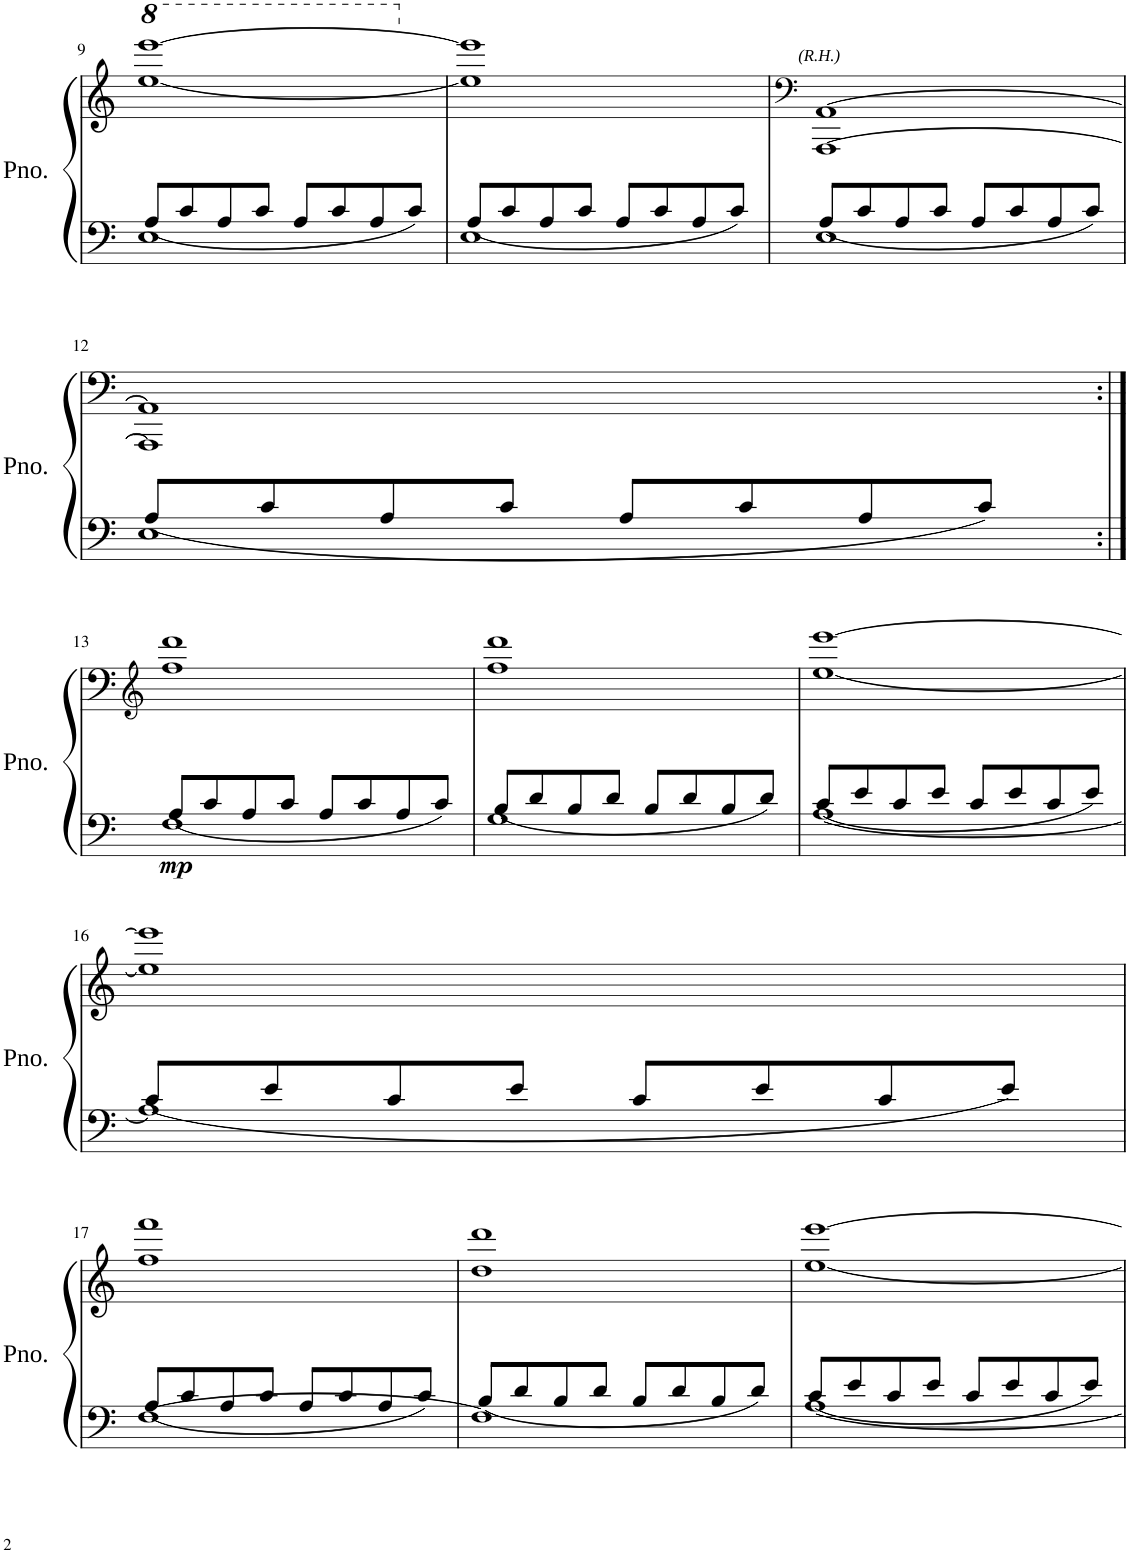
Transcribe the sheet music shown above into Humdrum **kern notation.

**kern	**kern	**text	**dynam
*part1	*part1	*part1	*part1
*staff2	*staff1	*staff1	*staff1/2
*I"Piano	*	*	*
*I'Pno.	*	*	*
!!LO:PB:g=z
*clefF4	*clefG2	*	*
*k[]	*k[]	*	*
*M4/4	*M4/4	*	*
=9	=9	=9	=9
*^	*	*	*
*	*	*8va	*	*
1E	8A/L	[1eee [1eeee	.	.
.	8c/	.	.	.
.	8A/	.	.	.
.	8c/J	.	.	.
.	8A/L	.	.	.
.	8c/	.	.	.
.	8A/	.	.	.
.	8c/J	.	.	.
=10	=10	=10	=10	=10
*	*	*X8va	*	*
1E	8A/L	1ee] 1eee]	.	.
.	8c/	.	.	.
.	8A/	.	.	.
.	8c/J	.	.	.
.	8A/L	.	.	.
.	8c/	.	.	.
.	8A/	.	.	.
.	8c/J	.	.	.
=11	=11	=11	=11	=11
*	*	*clefF4	*	*
!	!	!	!LO:LY:a	!
*	*	*^	*	*
1E	8A/L	[1AA	[1AAA	(R.H.)	.
.	8c/	.	.	.	.
.	8A/	.	.	.	.
.	8c/J	.	.	.	.
.	8A/L	.	.	.	.
.	8c/	.	.	.	.
.	8A/	.	.	.	.
.	8c/J	.	.	.	.
!!LO:LB:g=z	!!
=12	=12	=12	=12	=12	=12
1E	8A/L	1AA]	1AAA]	.	.
.	8c/	.	.	.	.
.	8A/	.	.	.	.
.	8c/J	.	.	.	.
.	8A/L	.	.	.	.
.	8c/	.	.	.	.
.	8A/	.	.	.	.
.	8c/J	.	.	.	.
*	*	*v	*v	*	*
!!LO:LB:g=z
=13:|!	=13:|!	=13:|!	=13:|!	=13:|!
*	*	*clefG2	*	*
!	!	!	!	!LO:DY:b=2
1F	8A/L	1ff 1ddd	.	mp
.	8c/	.	.	.
.	8A/	.	.	.
.	8c/J	.	.	.
.	8A/L	.	.	.
.	8c/	.	.	.
.	8A/	.	.	.
.	8c/J	.	.	.
=14	=14	=14	=14	=14
1G	8B/L	1ff 1ddd	.	.
.	8d/	.	.	.
.	8B/	.	.	.
.	8d/J	.	.	.
.	8B/L	.	.	.
.	8d/	.	.	.
.	8B/	.	.	.
.	8d/J	.	.	.
=15	=15	=15	=15	=15
[1A	8c/L	[1ee [1eee	.	.
.	8e/	.	.	.
.	8c/	.	.	.
.	8e/J	.	.	.
.	8c/L	.	.	.
.	8e/	.	.	.
.	8c/	.	.	.
.	8e/J	.	.	.
!!LO:LB:g=z
=16	=16	=16	=16	=16
1A]	8c/L	1ee] 1eee]	.	.
.	8e/	.	.	.
.	8c/	.	.	.
.	8e/J	.	.	.
.	8c/L	.	.	.
.	8e/	.	.	.
.	8c/	.	.	.
.	8e/J	.	.	.
!!LO:LB:g=z
=17	=17	=17	=17	=17
[1F	8A/L	1ff 1fff	.	.
.	8c/	.	.	.
.	8A/	.	.	.
.	8c/J	.	.	.
.	8A/L	.	.	.
.	8c/	.	.	.
.	8A/	.	.	.
.	8c/J	.	.	.
=18	=18	=18	=18	=18
1F]	8B/L	1dd 1ddd	.	.
.	8d/	.	.	.
.	8B/	.	.	.
.	8d/J	.	.	.
.	8B/L	.	.	.
.	8d/	.	.	.
.	8B/	.	.	.
.	8d/J	.	.	.
=19	=19	=19	=19	=19
[1A	8c/L	[1ee [1eee	.	.
.	8e/	.	.	.
.	8c/	.	.	.
.	8e/J	.	.	.
.	8c/L	.	.	.
.	8e/	.	.	.
.	8c/	.	.	.
.	8e/J	.	.	.
*v	*v	*	*	*
=	=	=	=
*-	*-	*-	*-
